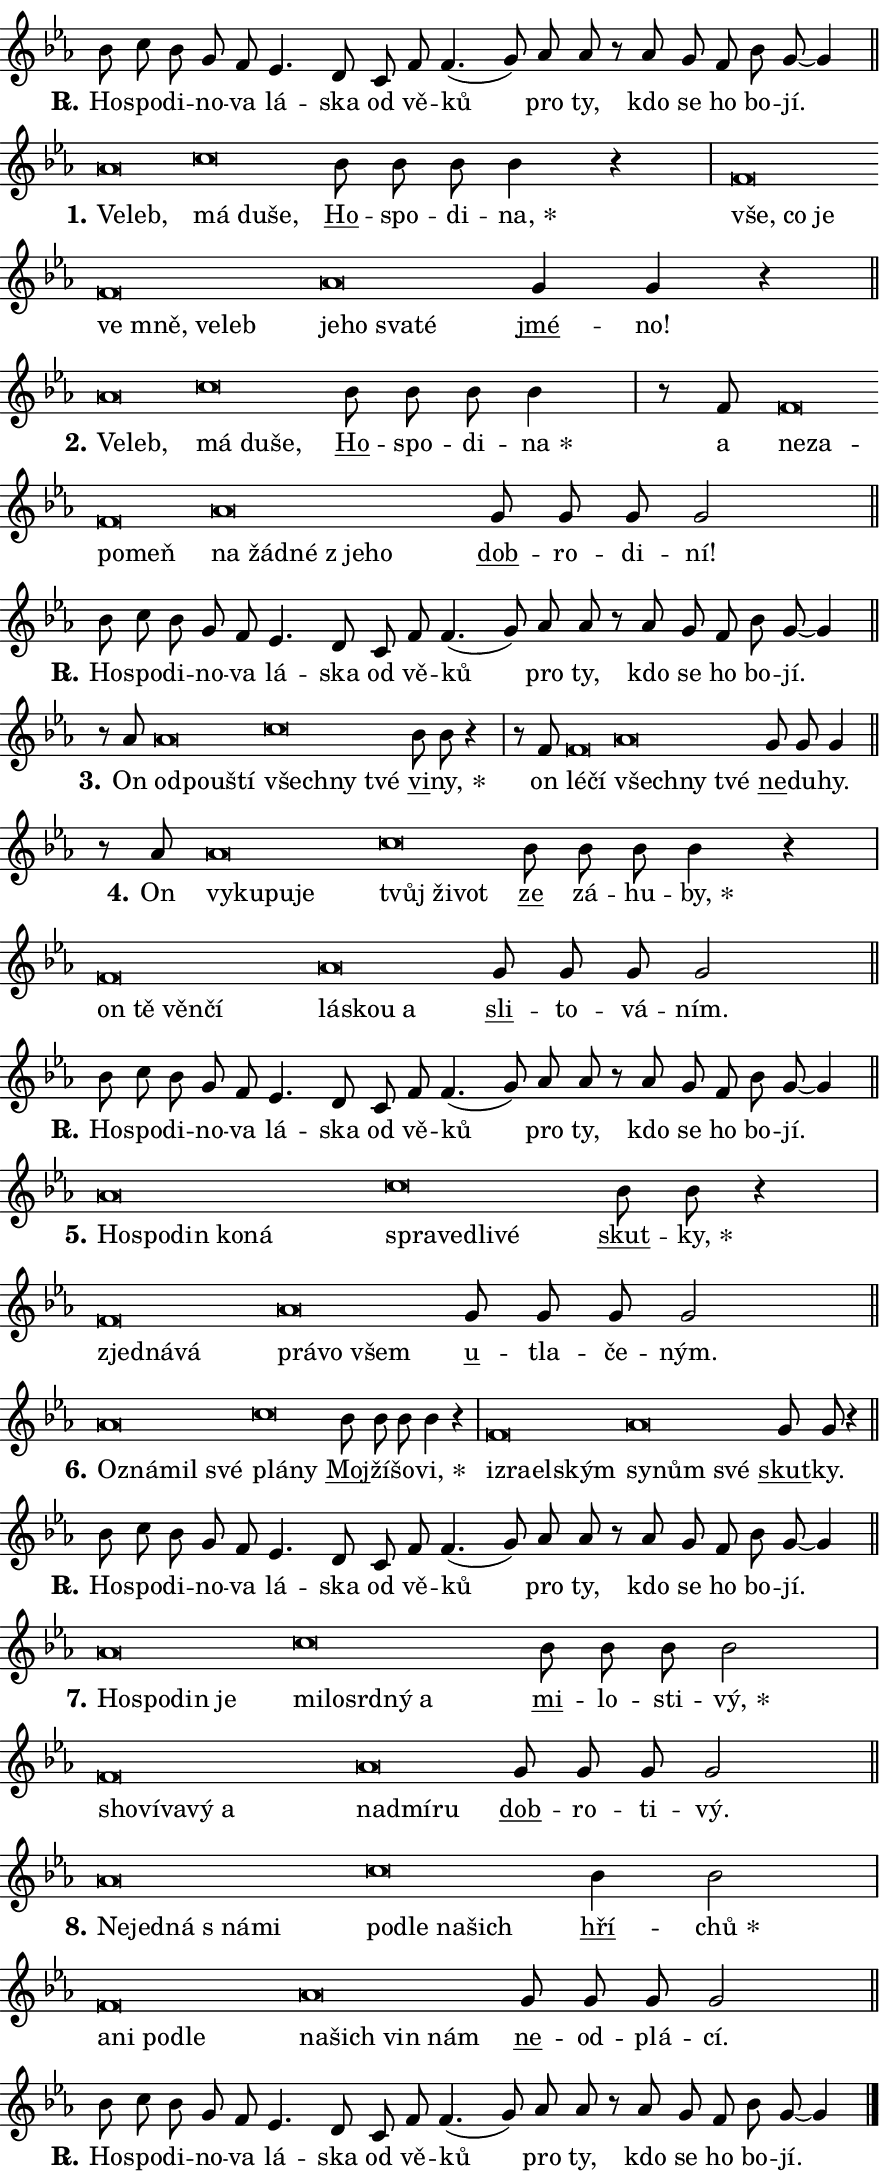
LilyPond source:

\version "2.24.0"
\header { tagline = "" }
\paper {
  indent = 0\cm
  top-margin = 0\cm
  right-margin = 0.13\cm % to fit lyric hyphens
  bottom-margin = 0\cm
  left-margin = 0\cm
  paper-width = 15\cm
  page-breaking = #ly:one-page-breaking
  system-system-spacing.basic-distance = #11
  score-system-spacing.basic-distance = #11
  ragged-last = ##f
}


%% Author: Thomas Morley
%% https://lists.gnu.org/archive/html/lilypond-user/2020-05/msg00002.html
#(define (line-position grob)
"Returns position of @var[grob} in current system:
   @code{'start}, if at first time-step
   @code{'end}, if at last time-step
   @code{'middle} otherwise
"
  (let* ((col (ly:item-get-column grob))
         (ln (ly:grob-object col 'left-neighbor))
         (rn (ly:grob-object col 'right-neighbor))
         (col-to-check-left (if (ly:grob? ln) ln col))
         (col-to-check-right (if (ly:grob? rn) rn col))
         (break-dir-left
           (and
             (ly:grob-property col-to-check-left 'non-musical #f)
             (ly:item-break-dir col-to-check-left)))
         (break-dir-right
           (and
             (ly:grob-property col-to-check-right 'non-musical #f)
             (ly:item-break-dir col-to-check-right))))
        (cond ((eqv? 1 break-dir-left) 'start)
              ((eqv? -1 break-dir-right) 'end)
              (else 'middle))))

#(define (tranparent-at-line-position vctor)
  (lambda (grob)
  "Relying on @code{line-position} select the relevant enry from @var{vctor}.
Used to determine transparency,"
    (case (line-position grob)
      ((end) (not (vector-ref vctor 0)))
      ((middle) (not (vector-ref vctor 1)))
      ((start) (not (vector-ref vctor 2))))))

noteHeadBreakVisibility =
#(define-music-function (break-visibility)(vector?)
"Makes @code{NoteHead}s transparent relying on @var{break-visibility}"
#{
  \override NoteHead.transparent =
    #(tranparent-at-line-position break-visibility)
#})

#(define delete-ledgers-for-transparent-note-heads
  (lambda (grob)
    "Reads whether a @code{NoteHead} is transparent.
If so this @code{NoteHead} is removed from @code{'note-heads} from
@var{grob}, which is supposed to be @code{LedgerLineSpanner}.
As a result ledgers are not printed for this @code{NoteHead}"
    (let* ((nhds-array (ly:grob-object grob 'note-heads))
           (nhds-list
             (if (ly:grob-array? nhds-array)
                 (ly:grob-array->list nhds-array)
                 '()))
           ;; Relies on the transparent-property being done before
           ;; Staff.LedgerLineSpanner.after-line-breaking is executed.
           ;; This is fragile ...
           (to-keep
             (remove
               (lambda (nhd)
                 (ly:grob-property nhd 'transparent #f))
               nhds-list)))
      ;; TODO find a better method to iterate over grob-arrays, similiar
      ;; to filter/remove etc for lists
      ;; For now rebuilt from scratch
      (set! (ly:grob-object grob 'note-heads)  '())
      (for-each
        (lambda (nhd)
          (ly:pointer-group-interface::add-grob grob 'note-heads nhd))
        to-keep))))

squashNotes = {
  \override NoteHead.X-extent = #'(-0.2 . 0.2)
  \override NoteHead.Y-extent = #'(-0.75 . 0)
  \override NoteHead.stencil =
    #(lambda (grob)
       (let ((pos (ly:grob-property grob 'staff-position)))
         (begin
           (if (< pos -7) (display "ERROR: Lower brevis then expected\n") (display ""))
           (if (<= pos -6) ly:text-interface::print ly:note-head::print))))
}
unSquashNotes = {
  \revert NoteHead.X-extent
  \revert NoteHead.Y-extent
  \revert NoteHead.stencil
}

hideNotes = \noteHeadBreakVisibility #begin-of-line-visible
unHideNotes = \noteHeadBreakVisibility #all-visible

% work-around for resetting accidentals
% https://lilypond.org/doc/v2.23/Documentation/notation/displaying-rhythms#unmetered-music
cadenzaMeasure = {
  \cadenzaOff
  \partial 1024 s1024
  \cadenzaOn
}

#(define-markup-command (accent layout props text) (markup?)
  "Underline accented syllable"
  (interpret-markup layout props
    #{\markup \override #'(offset . 4.3) \underline { #text }#}))

responsum = \markup \concat {
  "R" \hspace #-1.05 \path #0.1 #'((moveto 0 0.07) (lineto 0.9 0.8)) \hspace #0.05 "."
}

spaceSize = #0.6828661417322834 % exact space size for TeX Gyre Schola

\layout {
  \context {
    \Staff
    \remove "Time_signature_engraver"
    \override LedgerLineSpanner.after-line-breaking = #delete-ledgers-for-transparent-note-heads
  }
  \context {
    \Lyrics {
      \override LyricSpace.minimum-distance = \spaceSize
      \override LyricText.font-name = #"TeX Gyre Schola"
      \override LyricText.font-size = 1
      \override StanzaNumber.font-name = #"TeX Gyre Schola Bold"
      \override StanzaNumber.font-size = 1
    }
  }
  \context {
    \Score 
    \override NoteHead.text =
      #(lambda (grob) 
        (let ((pos (ly:grob-property grob 'staff-position)))
          #{\markup {
            \combine
              \halign #-0.55 \raise #(if (= pos -6) 0 0.5) \override #'(thickness . 2) \draw-line #'(3.2 . 0)
              \musicglyph "noteheads.sM1"
          }#}))
  }
}

% magnetic-lyrics.ily
%
%   written by
%     Jean Abou Samra <jean@abou-samra.fr>
%     Werner Lemberg <wl@gnu.org>
%
%   adapted by
%     Jiri Hon <jiri.hon@gmail.com>
%
% Version 2022-Apr-15

% https://www.mail-archive.com/lilypond-user@gnu.org/msg149350.html

#(define (Left_hyphen_pointer_engraver context)
   "Collect syllable-hyphen-syllable occurrences in lyrics and store
them in properties.  This engraver only looks to the left.  For
example, if the lyrics input is @code{foo -- bar}, it does the
following.

@itemize @bullet
@item
Set the @code{text} property of the @code{LyricHyphen} grob between
@q{foo} and @q{bar} to @code{foo}.

@item
Set the @code{left-hyphen} property of the @code{LyricText} grob with
text @q{foo} to the @code{LyricHyphen} grob between @q{foo} and
@q{bar}.
@end itemize

Use this auxiliary engraver in combination with the
@code{lyric-@/text::@/apply-@/magnetic-@/offset!} hook."
   (let ((hyphen #f)
         (text #f))
     (make-engraver
      (acknowledgers
       ((lyric-syllable-interface engraver grob source-engraver)
        (set! text grob)))
      (end-acknowledgers
       ((lyric-hyphen-interface engraver grob source-engraver)
        ;(when (not (grob::has-interface grob 'lyric-space-interface))
          (set! hyphen grob)));)
      ((stop-translation-timestep engraver)
       (when (and text hyphen)
         (ly:grob-set-object! text 'left-hyphen hyphen))
       (set! text #f)
       (set! hyphen #f)))))

#(define (lyric-text::apply-magnetic-offset! grob)
   "If the space between two syllables is less than the value in
property @code{LyricText@/.details@/.squash-threshold}, move the right
syllable to the left so that it gets concatenated with the left
syllable.

Use this function as a hook for
@code{LyricText@/.after-@/line-@/breaking} if the
@code{Left_@/hyphen_@/pointer_@/engraver} is active."
   (let ((hyphen (ly:grob-object grob 'left-hyphen #f)))
     (when hyphen
       (let ((left-text (ly:spanner-bound hyphen LEFT)))
         (when (grob::has-interface left-text 'lyric-syllable-interface)
           (let* ((common (ly:grob-common-refpoint grob left-text X))
                  (this-x-ext (ly:grob-extent grob common X))
                  (left-x-ext
                   (begin
                     ;; Trigger magnetism for left-text.
                     (ly:grob-property left-text 'after-line-breaking)
                     (ly:grob-extent left-text common X)))
                  ;; `delta` is the gap width between two syllables.
                  (delta (- (interval-start this-x-ext)
                            (interval-end left-x-ext)))
                  (details (ly:grob-property grob 'details))
                  (threshold (assoc-get 'squash-threshold details 0.2)))
             (when (< delta threshold)
               (let* (;; We have to manipulate the input text so that
                      ;; ligatures crossing syllable boundaries are not
                      ;; disabled.  For languages based on the Latin
                      ;; script this is essentially a beautification.
                      ;; However, for non-Western scripts it can be a
                      ;; necessity.
                      (lt (ly:grob-property left-text 'text))
                      (rt (ly:grob-property grob 'text))
                      (is-space (grob::has-interface hyphen 'lyric-space-interface))
                      (space (if is-space " " ""))
                      (extra-delta (if is-space spaceSize 0))
                      ;; Append new syllable.
                      (ltrt-space (if (and (string? lt) (string? rt))
                                (string-append lt space rt)
                                (make-concat-markup (list lt space rt))))
                      ;; Right-align `ltrt` to the right side.
                      (ltrt-space-markup (grob-interpret-markup
                               grob
                               (make-translate-markup
                                (cons (interval-length this-x-ext) 0)
                                (make-right-align-markup ltrt-space)))))
                 (begin
                   ;; Don't print `left-text`.
                   (ly:grob-set-property! left-text 'stencil #f)
                   ;; Set text and stencil (which holds all collected
                   ;; syllables so far) and shift it to the left.
                   (ly:grob-set-property! grob 'text ltrt-space)
                   (ly:grob-set-property! grob 'stencil ltrt-space-markup)
                   (ly:grob-translate-axis! grob (- (- delta extra-delta)) X))))))))))


#(define (lyric-hyphen::displace-bounds-first grob)
   ;; Make very sure this callback isn't triggered too early.
   (let ((left (ly:spanner-bound grob LEFT))
         (right (ly:spanner-bound grob RIGHT)))
     (ly:grob-property left 'after-line-breaking)
     (ly:grob-property right 'after-line-breaking)
     (ly:lyric-hyphen::print grob)))

squashThreshold = #0.4

\layout {
  \context {
    \Lyrics
    \consists #Left_hyphen_pointer_engraver
    \override LyricText.after-line-breaking =
      #lyric-text::apply-magnetic-offset!
    \override LyricHyphen.stencil = #lyric-hyphen::displace-bounds-first
    \override LyricText.details.squash-threshold = \squashThreshold
    \override LyricHyphen.minimum-distance = 0
    \override LyricHyphen.minimum-length = \squashThreshold
  }
}

squashText = \override LyricText.details.squash-threshold = 9999
unSquashText = \override LyricText.details.squash-threshold = \squashThreshold

leftText = \override LyricText.self-alignment-X = #LEFT
unLeftText = \revert LyricText.self-alignment-X

starOffset = #(lambda (grob) 
                (let ((x_offset (ly:self-alignment-interface::aligned-on-x-parent grob)))
                  (if (= x_offset 0) 0 (+ x_offset 1.2))))

star = #(define-music-function (syllable)(string?)
"Append star separator at the end of a syllable"
#{
  \once \override LyricText.X-offset = #starOffset
  \lyricmode { \markup {
    #syllable
    \override #'((font-name . "TeX Gyre Schola Bold")) \hspace #0.2 \lower #0.65 \larger "*"
  } }
#})

starAccent = #(define-music-function (syllable)(string?)
"Append star separator at the end of a syllable and make accent"
#{
  \once \override LyricText.X-offset = #starOffset
  \lyricmode { \markup {
    \accent #syllable
    \override #'((font-name . "TeX Gyre Schola Bold")) \hspace #0.2 \lower #0.65 \larger "*"
  } }
#})

breath = #(define-music-function (syllable)(string?)
"Append breathing indicator at the end of a syllable"
#{
  \lyricmode { \markup { #syllable "+" } }
#})

optionalBreath = #(define-music-function (syllable)(string?)
"Append optional breathing indicator at the end of a syllable"
#{
  \lyricmode { \markup { #syllable "(+)" } }
#})


\score {
    <<
        \new Voice = "melody" { \cadenzaOn \key es \major \relative { bes'8 c bes g f es4. d8 \bar "" c f f4.( g8)] \bar "" as as \bar "" r as g f bes g~ g4 \cadenzaMeasure \bar "||" \break } }
        \new Lyrics \lyricsto "melody" { \lyricmode { \set stanza = \responsum
Ho -- spo -- di -- no -- va lá -- ska od vě -- ků pro ty, kdo se ho bo -- jí. } }
    >>
    \layout {}
}

\score {
    <<
        \new Voice = "melody" { \cadenzaOn \key es \major \relative { \squashNotes as'\breve*1/16 \hideNotes \breve*1/16 \bar "" \unHideNotes \unSquashNotes \squashNotes c\breve*1/16 \hideNotes \breve*1/16 \breve*1/16 \bar "" \unHideNotes \unSquashNotes \bar "" bes8 bes bes bes4 r \cadenzaMeasure \bar "|" \squashNotes f\breve*1/16 \hideNotes \breve*1/16 \bar "" \breve*1/16 \bar "" \breve*1/16 \bar "" \breve*1/16 \bar "" \breve*1/16 \breve*1/16 \bar "" \unHideNotes \unSquashNotes \squashNotes as\breve*1/16 \hideNotes \breve*1/16 \bar "" \breve*1/16 \breve*1/16 \bar "" \unHideNotes \unSquashNotes \bar "" g4 g r \cadenzaMeasure \bar "||" \break } }
        \new Lyrics \lyricsto "melody" { \lyricmode { \set stanza = "1."
\leftText Ve -- \squashText leb, \unSquashText má \squashText du -- še, \unLeftText \unSquashText \markup \accent Ho -- spo -- di -- \star na, \leftText vše, \squashText co je ve mně, ve -- leb \unSquashText je -- \squashText ho sva -- té \unLeftText \unSquashText \markup \accent jmé -- no! } }
    >>
    \layout {}
}

\score {
    <<
        \new Voice = "melody" { \cadenzaOn \key es \major \relative { \squashNotes as'\breve*1/16 \hideNotes \breve*1/16 \bar "" \unHideNotes \unSquashNotes \squashNotes c\breve*1/16 \hideNotes \breve*1/16 \breve*1/16 \bar "" \unHideNotes \unSquashNotes \bar "" bes8 bes bes bes4 \cadenzaMeasure \bar "|" r8 f8 \squashNotes f\breve*1/16 \hideNotes \breve*1/16 \bar "" \breve*1/16 \breve*1/16 \bar "" \unHideNotes \unSquashNotes \squashNotes as\breve*1/16 \hideNotes \breve*1/16 \bar "" \breve*1/16 \bar "" \breve*1/16 \breve*1/16 \bar "" \unHideNotes \unSquashNotes \bar "" g8 g g g2 \cadenzaMeasure \bar "||" \break } }
        \new Lyrics \lyricsto "melody" { \lyricmode { \set stanza = "2."
\leftText Ve -- \squashText leb, \unSquashText má \squashText du -- še, \unLeftText \unSquashText \markup \accent Ho -- spo -- di -- \star na a \leftText ne -- \squashText za -- po -- meň \unSquashText na \squashText žád -- né "z je" -- ho \unLeftText \unSquashText \markup \accent dob -- ro -- di -- ní! } }
    >>
    \layout {}
}

\score {
    <<
        \new Voice = "melody" { \cadenzaOn \key es \major \relative { bes'8 c bes g f es4. d8 \bar "" c f f4.( g8)] \bar "" as as \bar "" r as g f bes g~ g4 \cadenzaMeasure \bar "||" \break } }
        \new Lyrics \lyricsto "melody" { \lyricmode { \set stanza = \responsum
Ho -- spo -- di -- no -- va lá -- ska od vě -- ků pro ty, kdo se ho bo -- jí. } }
    >>
    \layout {}
}

\score {
    <<
        \new Voice = "melody" { \cadenzaOn \key es \major \relative { r8 as'8 \squashNotes as\breve*1/16 \hideNotes \breve*1/16 \breve*1/16 \bar "" \unHideNotes \unSquashNotes \squashNotes c\breve*1/16 \hideNotes \breve*1/16 \breve*1/16 \bar "" \unHideNotes \unSquashNotes \bar "" bes8 bes r4 \cadenzaMeasure \bar "|" r8 f8 \squashNotes f\breve*1/16 \hideNotes \breve*1/16 \bar "" \unHideNotes \unSquashNotes \squashNotes as\breve*1/16 \hideNotes \breve*1/16 \breve*1/16 \bar "" \unHideNotes \unSquashNotes \bar "" g8 g g4 \cadenzaMeasure \bar "||" \break } }
        \new Lyrics \lyricsto "melody" { \lyricmode { \set stanza = "3."
On \leftText od -- \squashText pou -- ští \unSquashText všech -- \squashText ny tvé \unLeftText \unSquashText \markup \accent vi -- \star ny, on \leftText lé -- \squashText čí \unSquashText všech -- \squashText ny tvé \unLeftText \unSquashText \markup \accent ne -- du -- hy. } }
    >>
    \layout {}
}

\score {
    <<
        \new Voice = "melody" { \cadenzaOn \key es \major \relative { r8 as'8 \squashNotes as\breve*1/16 \hideNotes \breve*1/16 \bar "" \breve*1/16 \breve*1/16 \bar "" \unHideNotes \unSquashNotes \squashNotes c\breve*1/16 \hideNotes \breve*1/16 \breve*1/16 \bar "" \unHideNotes \unSquashNotes \bar "" bes8 bes bes bes4 r \cadenzaMeasure \bar "|" \squashNotes f\breve*1/16 \hideNotes \breve*1/16 \bar "" \breve*1/16 \breve*1/16 \bar "" \unHideNotes \unSquashNotes \squashNotes as\breve*1/16 \hideNotes \breve*1/16 \breve*1/16 \bar "" \unHideNotes \unSquashNotes \bar "" g8 g g g2 \cadenzaMeasure \bar "||" \break } }
        \new Lyrics \lyricsto "melody" { \lyricmode { \set stanza = "4."
On \leftText vy -- \squashText ku -- pu -- je \unSquashText tvůj \squashText ži -- vot \unLeftText \unSquashText \markup \accent ze zá -- hu -- \star by, \leftText on \squashText tě věn -- čí \unSquashText lá -- \squashText skou a \unLeftText \unSquashText \markup \accent sli -- to -- vá -- ním. } }
    >>
    \layout {}
}

\score {
    <<
        \new Voice = "melody" { \cadenzaOn \key es \major \relative { bes'8 c bes g f es4. d8 \bar "" c f f4.( g8)] \bar "" as as \bar "" r as g f bes g~ g4 \cadenzaMeasure \bar "||" \break } }
        \new Lyrics \lyricsto "melody" { \lyricmode { \set stanza = \responsum
Ho -- spo -- di -- no -- va lá -- ska od vě -- ků pro ty, kdo se ho bo -- jí. } }
    >>
    \layout {}
}

\score {
    <<
        \new Voice = "melody" { \cadenzaOn \key es \major \relative { \squashNotes as'\breve*1/16 \hideNotes \breve*1/16 \bar "" \breve*1/16 \bar "" \breve*1/16 \breve*1/16 \bar "" \unHideNotes \unSquashNotes \squashNotes c\breve*1/16 \hideNotes \breve*1/16 \bar "" \breve*1/16 \breve*1/16 \bar "" \unHideNotes \unSquashNotes \bar "" bes8 bes r4 \cadenzaMeasure \bar "|" \squashNotes f\breve*1/16 \hideNotes \breve*1/16 \breve*1/16 \bar "" \unHideNotes \unSquashNotes \squashNotes as\breve*1/16 \hideNotes \breve*1/16 \breve*1/16 \bar "" \unHideNotes \unSquashNotes \bar "" g8 g g g2 \cadenzaMeasure \bar "||" \break } }
        \new Lyrics \lyricsto "melody" { \lyricmode { \set stanza = "5."
\leftText Ho -- \squashText spo -- din ko -- ná \unSquashText spra -- \squashText ve -- dli -- vé \unLeftText \unSquashText \markup \accent skut -- \star ky, \leftText zjed -- \squashText ná -- vá \unSquashText prá -- \squashText vo všem \unLeftText \unSquashText \markup \accent u -- tla -- če -- ným. } }
    >>
    \layout {}
}

\score {
    <<
        \new Voice = "melody" { \cadenzaOn \key es \major \relative { \squashNotes as'\breve*1/16 \hideNotes \breve*1/16 \bar "" \breve*1/16 \breve*1/16 \bar "" \unHideNotes \unSquashNotes \squashNotes c\breve*1/16 \hideNotes \breve*1/16 \bar "" \unHideNotes \unSquashNotes \bar "" bes8 bes bes bes4 r \cadenzaMeasure \bar "|" \squashNotes f\breve*1/16 \hideNotes \breve*1/16 \bar "" \breve*1/16 \breve*1/16 \bar "" \unHideNotes \unSquashNotes \squashNotes as\breve*1/16 \hideNotes \breve*1/16 \breve*1/16 \bar "" \unHideNotes \unSquashNotes \bar "" g8 g r4 \cadenzaMeasure \bar "||" \break } }
        \new Lyrics \lyricsto "melody" { \lyricmode { \set stanza = "6."
\leftText Oz -- \squashText ná -- mil své \unSquashText plá -- \squashText ny \unLeftText \unSquashText \markup \accent Moj -- ží -- šo -- \star vi, \leftText iz -- \squashText ra -- el -- ským \unSquashText sy -- \squashText nům své \unLeftText \unSquashText \markup \accent skut -- ky. } }
    >>
    \layout {}
}

\score {
    <<
        \new Voice = "melody" { \cadenzaOn \key es \major \relative { bes'8 c bes g f es4. d8 \bar "" c f f4.( g8)] \bar "" as as \bar "" r as g f bes g~ g4 \cadenzaMeasure \bar "||" \break } }
        \new Lyrics \lyricsto "melody" { \lyricmode { \set stanza = \responsum
Ho -- spo -- di -- no -- va lá -- ska od vě -- ků pro ty, kdo se ho bo -- jí. } }
    >>
    \layout {}
}

\score {
    <<
        \new Voice = "melody" { \cadenzaOn \key es \major \relative { \squashNotes as'\breve*1/16 \hideNotes \breve*1/16 \bar "" \breve*1/16 \breve*1/16 \bar "" \unHideNotes \unSquashNotes \squashNotes c\breve*1/16 \hideNotes \breve*1/16 \bar "" \breve*1/16 \bar "" \breve*1/16 \breve*1/16 \bar "" \unHideNotes \unSquashNotes \bar "" bes8 bes bes bes2 \cadenzaMeasure \bar "|" \squashNotes f\breve*1/16 \hideNotes \breve*1/16 \bar "" \breve*1/16 \bar "" \breve*1/16 \breve*1/16 \bar "" \unHideNotes \unSquashNotes \squashNotes as\breve*1/16 \hideNotes \breve*1/16 \breve*1/16 \bar "" \unHideNotes \unSquashNotes \bar "" g8 g g g2 \cadenzaMeasure \bar "||" \break } }
        \new Lyrics \lyricsto "melody" { \lyricmode { \set stanza = "7."
\leftText Ho -- \squashText spo -- din je \unSquashText mi -- \squashText lo -- srd -- ný a \unLeftText \unSquashText \markup \accent mi -- lo -- sti -- \star vý, \leftText sho -- \squashText ví -- va -- vý a \unSquashText nad -- \squashText mí -- ru \unLeftText \unSquashText \markup \accent dob -- ro -- ti -- vý. } }
    >>
    \layout {}
}

\score {
    <<
        \new Voice = "melody" { \cadenzaOn \key es \major \relative { \squashNotes as'\breve*1/16 \hideNotes \breve*1/16 \bar "" \breve*1/16 \bar "" \breve*1/16 \breve*1/16 \bar "" \unHideNotes \unSquashNotes \squashNotes c\breve*1/16 \hideNotes \breve*1/16 \bar "" \breve*1/16 \breve*1/16 \bar "" \unHideNotes \unSquashNotes \bar "" bes4 bes2 \cadenzaMeasure \bar "|" \squashNotes f\breve*1/16 \hideNotes \breve*1/16 \bar "" \breve*1/16 \breve*1/16 \bar "" \unHideNotes \unSquashNotes \squashNotes as\breve*1/16 \hideNotes \breve*1/16 \bar "" \breve*1/16 \breve*1/16 \bar "" \unHideNotes \unSquashNotes \bar "" g8 g g g2 \cadenzaMeasure \bar "||" \break } }
        \new Lyrics \lyricsto "melody" { \lyricmode { \set stanza = "8."
\leftText Ne -- \squashText jed -- ná "s ná" -- mi \unSquashText po -- \squashText dle na -- šich \unLeftText \unSquashText \markup \accent hří -- \star chů \leftText a -- \squashText ni po -- dle \unSquashText na -- \squashText šich vin nám \unLeftText \unSquashText \markup \accent ne -- od -- plá -- cí. } }
    >>
    \layout {}
}

\score {
    <<
        \new Voice = "melody" { \cadenzaOn \key es \major \relative { bes'8 c bes g f es4. d8 \bar "" c f f4.( g8)] \bar "" as as \bar "" r as g f bes g~ g4 \cadenzaMeasure \bar "||" \break } \bar "|." }
        \new Lyrics \lyricsto "melody" { \lyricmode { \set stanza = \responsum
Ho -- spo -- di -- no -- va lá -- ska od vě -- ků pro ty, kdo se ho bo -- jí. } }
    >>
    \layout {}
}
